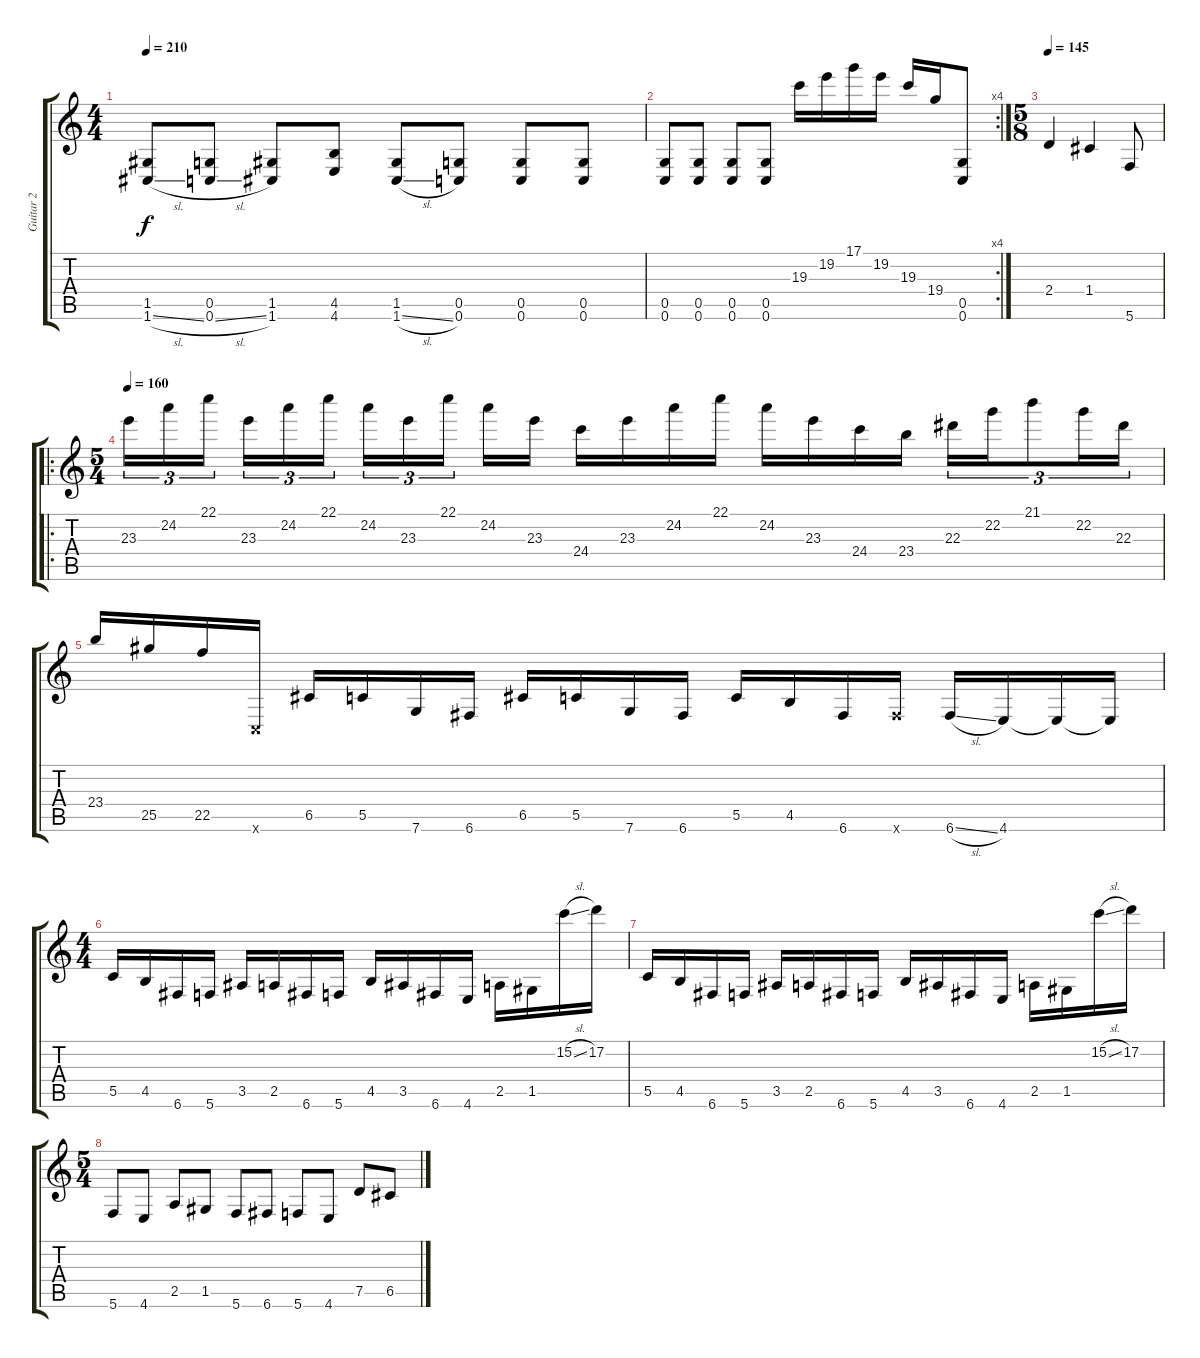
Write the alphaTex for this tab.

\track ("Guitar 2" "Guitar 2") {instrument distortionguitar}
\staff {score tabs}
\tuning (D4 A3 F3 C3 G2 C2) {hide}
\ts (4 4)
\tempo 210
\clef g2
\ks c
(1.5 1.6{sl}).8{dy f} (0.5 0.6{sl}).8 (1.5 1.6).8 (4.5 4.6).8 (1.5 1.6{sl}).8 (0.5 0.6).8 (0.5 0.6).8 (0.5 0.6).8 |
\rc 4
(0.5 0.6).8 (0.5 0.6).8 (0.5 0.6).8 (0.5 0.6).8 19.3.16 19.2.16 17.1.16 19.2.16 19.3.16 19.4.16 (0.5 0.6).8 |
\ts (5 8)
\tempo 145
2.4.4 1.4.4 5.6.8 |
\ro
\ts (5 4)
\tempo 160
23.3.16{tu (3 2)} 24.2.16{tu (3 2)} 22.1.16{tu (3 2) beam splitsecondary} 23.3.16{tu (3 2)} 24.2.16{tu (3 2)} 22.1.16{tu (3 2)} 24.2.16{tu (3 2)} 23.3.16{tu (3 2)} 22.1.16{tu (3 2) beam splitsecondary} 24.2.16 23.3.16 24.4.16 23.3.16 24.2.16 22.1.16 24.2.16 23.3.16 24.4.16 23.4.16 22.3.16{tu (3 2)} 22.2.16{tu (3 2)} 21.1.8{tu (3 2)} 22.2.16{tu (3 2)} 22.3.16{tu (3 2)} |
23.4.16 25.5.16 22.5.16 0.6{x}.16 6.5.16 5.5.16 7.6.16 6.6.16 6.5.16 5.5.16 7.6.16 6.6.16 5.5.16 4.5.16 6.6.16 6.6{x}.16 6.6{sl}.16 4.6.16 4.6{t}.16 4.6{t}.16 |
\ts (4 4)
5.5.16 4.5.16 6.6.16 5.6.16 3.5.16 2.5.16 6.6.16 5.6.16 4.5.16 3.5.16 6.6.16 4.6.16 2.5.16 1.5.16 15.2{sl}.16 17.2.16 |
5.5.16 4.5.16 6.6.16 5.6.16 3.5.16 2.5.16 6.6.16 5.6.16 4.5.16 3.5.16 6.6.16 4.6.16 2.5.16 1.5.16 15.2{sl}.16 17.2.16 |
\ts (5 4)
5.6.8 4.6.8 2.5.8 1.5.8 5.6.8 6.6.8 5.6.8 4.6.8 7.5.8 6.5.8
